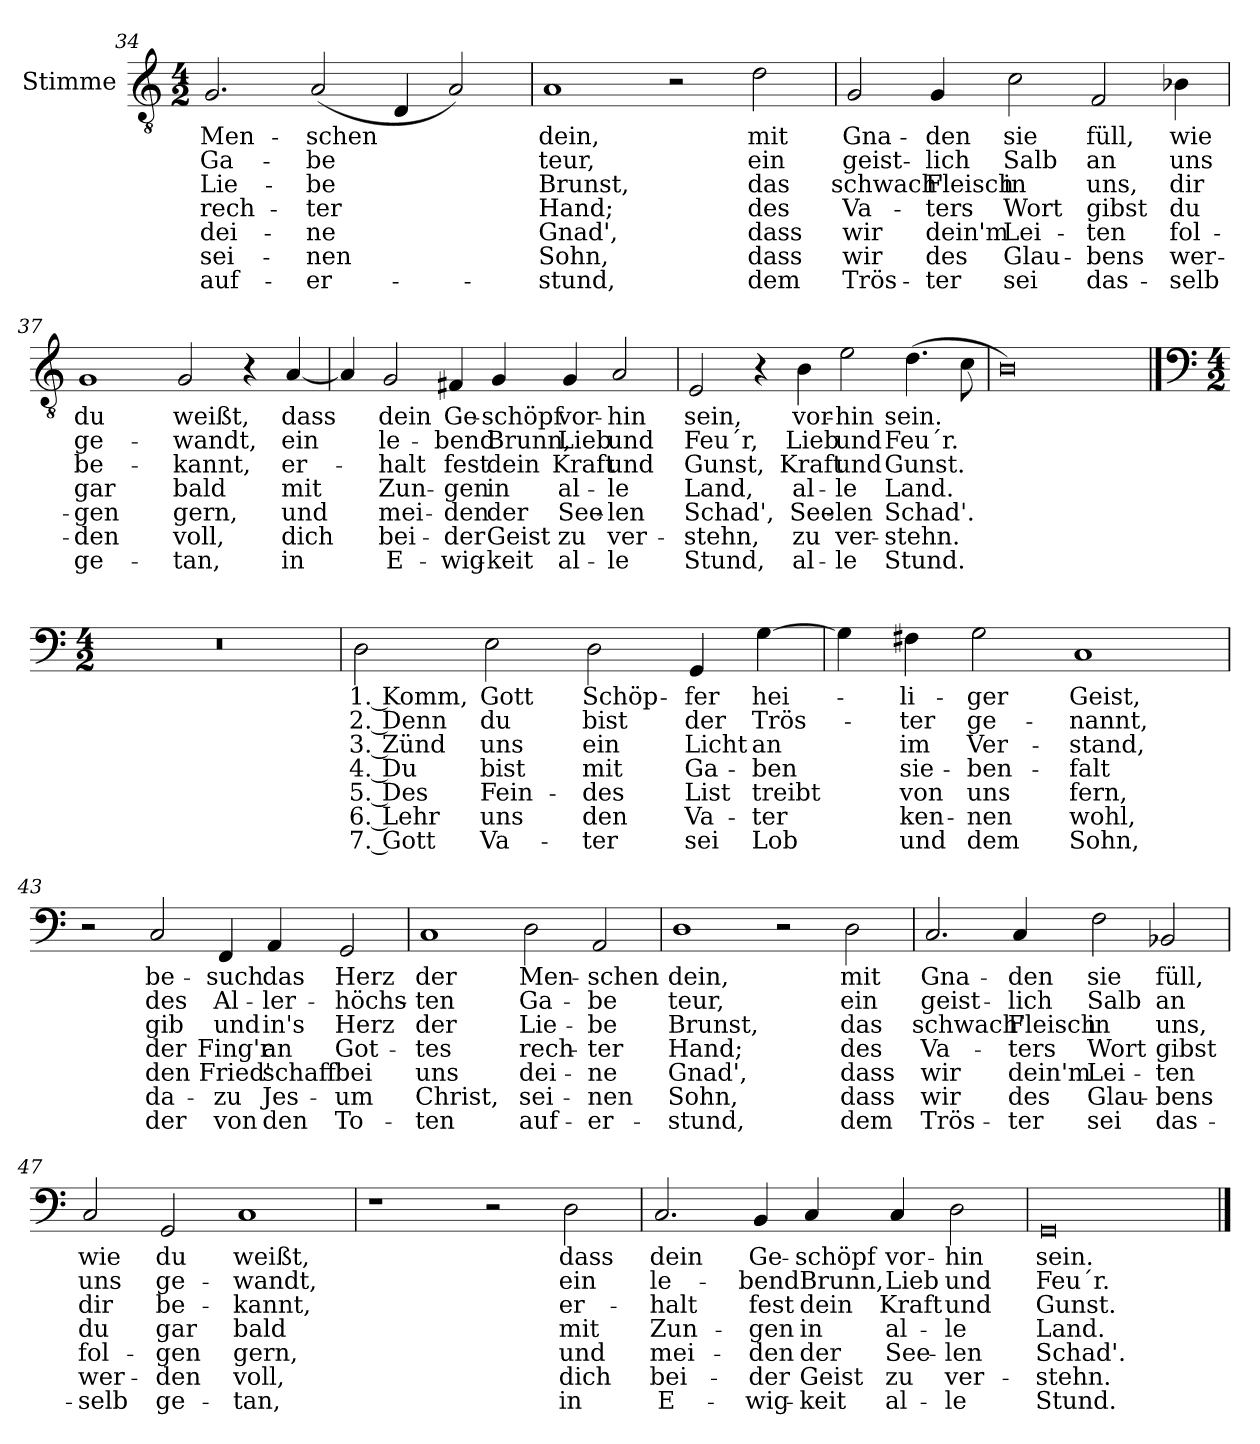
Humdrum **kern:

**kern	**text	**text	**text	**text	**text	**text	**text
*part1	*part1	*part1	*part1	*part1	*part1	*part1	*part1
*staff1	*staff1	*staff1	*staff1	*staff1	*staff1	*staff1	*staff1
*I"Stimme	*	*	*	*	*	*	*
*clefGv2	*	*	*	*	*	*	*
*k[]	*	*	*	*	*	*	*
*M4/2	*	*	*	*	*	*	*
=34	=34	=34	=34	=34	=34	=34	=34
!	!LO:LY:b	!LO:LY:b	!LO:LY:b	!LO:LY:b	!LO:LY:b	!LO:LY:b	!LO:LY:b
2.G/	Men-	Ga-	Lie-	rech-	dei-	sei-	auf-
!	!LO:LY:b	!LO:LY:b	!LO:LY:b	!LO:LY:b	!LO:LY:b	!LO:LY:b	!LO:LY:b
(2A/	-schen	-be	-be	-ter	-ne	-nen	-er-
4D/	.	.	.	.	.	.	.
2A/)	.	.	.	.	.	.	.
=35	=35	=35	=35	=35	=35	=35	=35
!	!LO:LY:b	!LO:LY:b	!LO:LY:b	!LO:LY:b	!LO:LY:b	!LO:LY:b	!LO:LY:b
1A	dein,	teur,	Brunst,	Hand;	Gnad',	Sohn,	-stund,
2r	.	.	.	.	.	.	.
!	!LO:LY:b	!LO:LY:b	!LO:LY:b	!LO:LY:b	!LO:LY:b	!LO:LY:b	!LO:LY:b
2d\	mit	ein	das	des	dass	dass	dem
!!LO:LB:g=z
=36	=36	=36	=36	=36	=36	=36	=36
!	!LO:LY:b	!LO:LY:b	!LO:LY:b	!LO:LY:b	!LO:LY:b	!LO:LY:b	!LO:LY:b
2G/	Gna-	geist-	schwach'	Va-	wir	wir	Trös-
!	!LO:LY:b	!LO:LY:b	!LO:LY:b	!LO:LY:b	!LO:LY:b	!LO:LY:b	!LO:LY:b
4G/	-den	-lich	Fleisch	-ters	dein'm	des	-ter
!	!LO:LY:b	!LO:LY:b	!LO:LY:b	!LO:LY:b	!LO:LY:b	!LO:LY:b	!LO:LY:b
2c\	sie	Salb	in	Wort	Lei-	Glau-	-sei
!	!LO:LY:b	!LO:LY:b	!LO:LY:b	!LO:LY:b	!LO:LY:b	!LO:LY:b	!LO:LY:b
2F/	füll,	an	uns,	gibst	-ten	-bens	das-
!	!LO:LY:b	!LO:LY:b	!LO:LY:b	!LO:LY:b	!LO:LY:b	!LO:LY:b	!LO:LY:b
4B-X\	wie	uns	dir	du	fol-	wer-	-selb
=37	=37	=37	=37	=37	=37	=37	=37
!	!LO:LY:b	!LO:LY:b	!LO:LY:b	!LO:LY:b	!LO:LY:b	!LO:LY:b	!LO:LY:b
1G	du	ge-	be-	gar	-gen	-den	ge-
!	!LO:LY:b	!LO:LY:b	!LO:LY:b	!LO:LY:b	!LO:LY:b	!LO:LY:b	!LO:LY:b
2G/	weißt,	-wandt,	-kannt,	bald	gern,	voll,	-tan,
4r	.	.	.	.	.	.	.
!	!LO:LY:b	!LO:LY:b	!LO:LY:b	!LO:LY:b	!LO:LY:b	!LO:LY:b	!LO:LY:b
[4A/	dass	ein	er-	mit	und	dich	in
!!LO:LB:g=z
=38	=38	=38	=38	=38	=38	=38	=38
4A/]	.	.	.	.	.	.	.
!	!LO:LY:b	!LO:LY:b	!LO:LY:b	!LO:LY:b	!LO:LY:b	!LO:LY:b	!LO:LY:b
2G/	dein	le-	-halt	Zun-	mei-	bei-	E-
!	!LO:LY:b	!LO:LY:b	!LO:LY:b	!LO:LY:b	!LO:LY:b	!LO:LY:b	!LO:LY:b
4F#X/	Ge-	-bend	fest	-gen	-den	-der	-wig-
!	!LO:LY:b	!LO:LY:b	!LO:LY:b	!LO:LY:b	!LO:LY:b	!LO:LY:b	!LO:LY:b
4G/	-schöpf	Brunn,	dein	in	der	Geist	-keit
!	!LO:LY:b	!LO:LY:b	!LO:LY:b	!LO:LY:b	!LO:LY:b	!LO:LY:b	!LO:LY:b
4G/	vor-	Lieb	Kraft	al-	See-	zu	al-
!	!LO:LY:b	!LO:LY:b	!LO:LY:b	!LO:LY:b	!LO:LY:b	!LO:LY:b	!LO:LY:b
2A/	-hin	und	und	-le	-len	ver-	-le
=39	=39	=39	=39	=39	=39	=39	=39
!	!LO:LY:b	!LO:LY:b	!LO:LY:b	!LO:LY:b	!LO:LY:b	!LO:LY:b	!LO:LY:b
2E/	sein,	Feu´r,	Gunst,	Land,	Schad',	-stehn,	Stund,
4r	.	.	.	.	.	.	.
!	!LO:LY:b	!LO:LY:b	!LO:LY:b	!LO:LY:b	!LO:LY:b	!LO:LY:b	!LO:LY:b
4B\	-vor-	Lieb	Kraft	al-	See-	zu	al-
!	!LO:LY:b	!LO:LY:b	!LO:LY:b	!LO:LY:b	!LO:LY:b	!LO:LY:b	!LO:LY:b
2e\	-hin	und	und	-le	-len	ver-	-le
!	!LO:LY:b	!LO:LY:b	!LO:LY:b	!LO:LY:b	!LO:LY:b	!LO:LY:b	!LO:LY:b
(4.d\	sein.	Feu´r.	Gunst.	Land.	Schad'.	-stehn.	Stund.
8c\	.	.	.	.	.	.	.
=40	=40	=40	=40	=40	=40	=40	=40
0B)	.	.	.	.	.	.	.
!!LO:PB:g=z
==40X5	==40X5	==40X5	==40X5	==40X5	==40X5	==40X5	==40X5
*clefF4	*	*	*	*	*	*	*
*M4/2	*	*	*	*	*	*	*
0r	.	.	.	.	.	.	.
=41	=41	=41	=41	=41	=41	=41	=41
!	!LO:LY:b	!LO:LY:b	!LO:LY:b	!LO:LY:b	!LO:LY:b	!LO:LY:b	!LO:LY:b
2D\	1. Komm,	2. Denn	3. Zünd	4. Du	5. Des	6. Lehr	7. Gott
!	!LO:LY:b	!LO:LY:b	!LO:LY:b	!LO:LY:b	!LO:LY:b	!LO:LY:b	!LO:LY:b
2E\	Gott	du	uns	bist	Fein-	uns	Va-
!	!LO:LY:b	!LO:LY:b	!LO:LY:b	!LO:LY:b	!LO:LY:b	!LO:LY:b	!LO:LY:b
2D\	Schöp-	bist	ein	mit	-des	den	-ter
!	!LO:LY:b	!LO:LY:b	!LO:LY:b	!LO:LY:b	!LO:LY:b	!LO:LY:b	!LO:LY:b
4GG/	-fer	der	Licht	Ga-	List	Va-	sei
!	!LO:LY:b	!LO:LY:b	!LO:LY:b	!LO:LY:b	!LO:LY:b	!LO:LY:b	!LO:LY:b
[4G\	hei-	Trös-	an	-ben	treibt	-ter	Lob
=42	=42	=42	=42	=42	=42	=42	=42
4G\]	.	.	.	.	.	.	.
!	!LO:LY:b	!LO:LY:b	!LO:LY:b	!LO:LY:b	!LO:LY:b	!LO:LY:b	!LO:LY:b
4F#X\	-li-	-ter	im	sie-	von	ken-	und
!	!LO:LY:b	!LO:LY:b	!LO:LY:b	!LO:LY:b	!LO:LY:b	!LO:LY:b	!LO:LY:b
2G\	-ger	ge-	Ver-	-ben-	uns	-nen	dem
!	!LO:LY:b	!LO:LY:b	!LO:LY:b	!LO:LY:b	!LO:LY:b	!LO:LY:b	!LO:LY:b
1C	Geist,	-nannt,	-stand,	-falt	fern,	wohl,	Sohn,
!!LO:LB:g=z
=43	=43	=43	=43	=43	=43	=43	=43
2r	.	.	.	.	.	.	.
!	!LO:LY:b	!LO:LY:b	!LO:LY:b	!LO:LY:b	!LO:LY:b	!LO:LY:b	!LO:LY:b
2C/	be-	des	gib	der	den	da-	der
!	!LO:LY:b	!LO:LY:b	!LO:LY:b	!LO:LY:b	!LO:LY:b	!LO:LY:b	!LO:LY:b
4FF/	-such	Al-	und	Fing'r	Fried'	-zu	von
!	!LO:LY:b	!LO:LY:b	!LO:LY:b	!LO:LY:b	!LO:LY:b	!LO:LY:b	!LO:LY:b
4AA/	das	-ler-	in's	an	schaff'	Jes-	den
!	!LO:LY:b	!LO:LY:b	!LO:LY:b	!LO:LY:b	!LO:LY:b	!LO:LY:b	!LO:LY:b
2GG/	Herz	-höchs-	Herz	Got-	bei	-um	To-
=44	=44	=44	=44	=44	=44	=44	=44
!	!LO:LY:b	!LO:LY:b	!LO:LY:b	!LO:LY:b	!LO:LY:b	!LO:LY:b	!LO:LY:b
1C	der	-ten	der	-tes	uns	Christ,	-ten
!	!LO:LY:b	!LO:LY:b	!LO:LY:b	!LO:LY:b	!LO:LY:b	!LO:LY:b	!LO:LY:b
2D\	Men-	Ga-	Lie-	rech-	dei-	sei-	auf-
!	!LO:LY:b	!LO:LY:b	!LO:LY:b	!LO:LY:b	!LO:LY:b	!LO:LY:b	!LO:LY:b
2AA/	-schen	-be	-be	-ter	-ne	-nen	-er-
=45	=45	=45	=45	=45	=45	=45	=45
!	!LO:LY:b	!LO:LY:b	!LO:LY:b	!LO:LY:b	!LO:LY:b	!LO:LY:b	!LO:LY:b
1D	dein,	teur,	Brunst,	Hand;	Gnad',	Sohn,	-stund,
2r	.	.	.	.	.	.	.
!	!LO:LY:b	!LO:LY:b	!LO:LY:b	!LO:LY:b	!LO:LY:b	!LO:LY:b	!LO:LY:b
2D\	mit	ein	das	des	dass	dass	dem
!!LO:LB:g=z
=46	=46	=46	=46	=46	=46	=46	=46
!	!LO:LY:b	!LO:LY:b	!LO:LY:b	!LO:LY:b	!LO:LY:b	!LO:LY:b	!LO:LY:b
2.C/	Gna-	geist-	schwach'	Va-	wir	wir	Trös-
!	!LO:LY:b	!LO:LY:b	!LO:LY:b	!LO:LY:b	!LO:LY:b	!LO:LY:b	!LO:LY:b
4C/	-den	-lich	Fleisch	-ters	dein'm	des	-ter
!	!LO:LY:b	!LO:LY:b	!LO:LY:b	!LO:LY:b	!LO:LY:b	!LO:LY:b	!LO:LY:b
2F\	sie	Salb	in	Wort	Lei-	Glau-	sei
!	!LO:LY:b	!LO:LY:b	!LO:LY:b	!LO:LY:b	!LO:LY:b	!LO:LY:b	!LO:LY:b
2BB-X/	füll,	an	uns,	gibst	-ten	-bens	das-
=47	=47	=47	=47	=47	=47	=47	=47
!	!LO:LY:b	!LO:LY:b	!LO:LY:b	!LO:LY:b	!LO:LY:b	!LO:LY:b	!LO:LY:b
2C/	wie	uns	dir	du	fol-	wer-	-selb
!	!LO:LY:b	!LO:LY:b	!LO:LY:b	!LO:LY:b	!LO:LY:b	!LO:LY:b	!LO:LY:b
2GG/	du	ge-	be-	gar	-gen	-den	ge-
!	!LO:LY:b	!LO:LY:b	!LO:LY:b	!LO:LY:b	!LO:LY:b	!LO:LY:b	!LO:LY:b
1C	weißt,	-wandt,	-kannt,	bald	gern,	voll,	-tan,
!!LO:LB:g=z
=48	=48	=48	=48	=48	=48	=48	=48
1r	.	.	.	.	.	.	.
2r	.	.	.	.	.	.	.
!	!LO:LY:b	!LO:LY:b	!LO:LY:b	!LO:LY:b	!LO:LY:b	!LO:LY:b	!LO:LY:b
2D\	dass	ein	er-	mit	und	dich	in
=49	=49	=49	=49	=49	=49	=49	=49
!	!LO:LY:b	!LO:LY:b	!LO:LY:b	!LO:LY:b	!LO:LY:b	!LO:LY:b	!LO:LY:b
2.C/	dein	le-	-halt	Zun-	mei-	bei-	E-
!	!LO:LY:b	!LO:LY:b	!LO:LY:b	!LO:LY:b	!LO:LY:b	!LO:LY:b	!LO:LY:b
4BB/	Ge-	-bend	fest	-gen	-den	-der	-wig-
!	!LO:LY:b	!LO:LY:b	!LO:LY:b	!LO:LY:b	!LO:LY:b	!LO:LY:b	!LO:LY:b
4C/	-schöpf	Brunn,	dein	in	der	Geist	-keit
!	!LO:LY:b	!LO:LY:b	!LO:LY:b	!LO:LY:b	!LO:LY:b	!LO:LY:b	!LO:LY:b
4C/	vor-	Lieb	Kraft	al-	See-	zu	al-
!	!LO:LY:b	!LO:LY:b	!LO:LY:b	!LO:LY:b	!LO:LY:b	!LO:LY:b	!LO:LY:b
2D\	-hin	und	und	-le	-len	ver-	-le
=50	=50	=50	=50	=50	=50	=50	=50
!	!LO:LY:b	!LO:LY:b	!LO:LY:b	!LO:LY:b	!LO:LY:b	!LO:LY:b	!LO:LY:b
0GG	sein.	Feu´r.	Gunst.	Land.	Schad'.	-stehn.	Stund.
==	==	==	==	==	==	==	==
*-	*-	*-	*-	*-	*-	*-	*-
